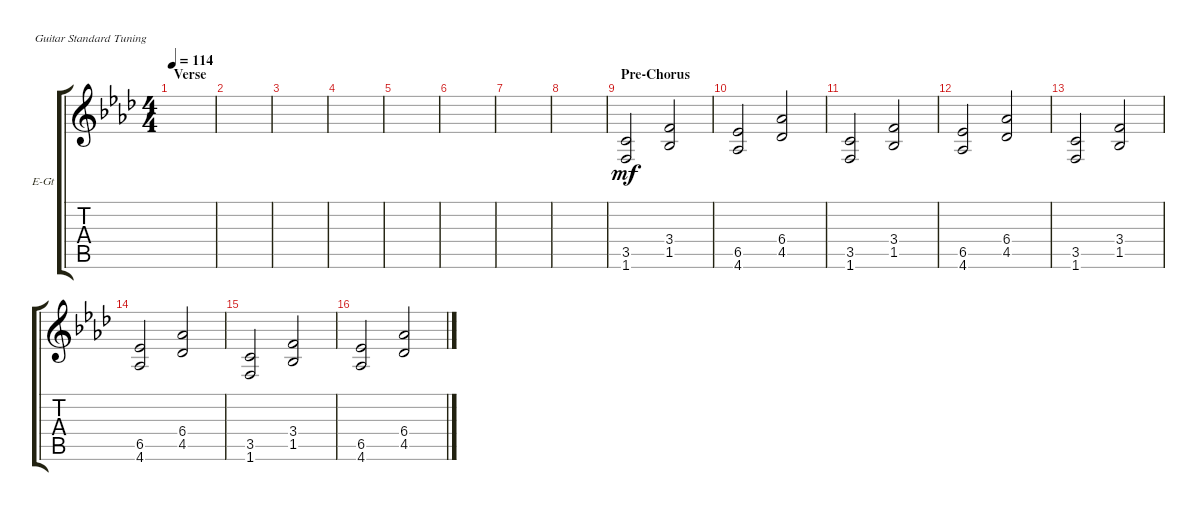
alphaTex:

\defaultSystemsLayout 4
\bracketExtendMode groupsimilarinstruments
\firstSystemTrackNameOrientation horizontal
\otherSystemsTrackNameOrientation horizontal
\track ("Guitar" "E-Gt") {instrument distortionguitar}
\staff {score tabs}
\tuning (E4 B3 G3 D3 A2 E2)
\ts (4 4)
\section ("" "Verse")
\tempo 114
\clef g2
\scale
1.07692
\ks ab
|
\scale
0.923077 |
\scale
1.07692 |
\scale
0.923077 |
\scale
1.07692 |
\scale
0.923077 |
\scale
1.07692 |
\scale
0.923077 |
\section ("" "Pre-Chorus")
\scale
1.07692 (1.6 3.5).2{dy mf} (1.5 3.4).2 |
\scale
0.923077 (4.6 6.5).2 (4.5 6.4).2 |
\scale
1.07692 (1.6 3.5).2 (1.5 3.4).2 |
\scale
0.923077 (4.6 6.5).2 (4.5 6.4).2 |
\scale
1.07692 (1.6 3.5).2 (1.5 3.4).2 |
\scale
0.923077 (4.6 6.5).2 (4.5 6.4).2 |
\scale
1.07692 (1.6 3.5).2 (1.5 3.4).2 |
\scale
0.923077 (4.6 6.5).2 (4.5 6.4).2
